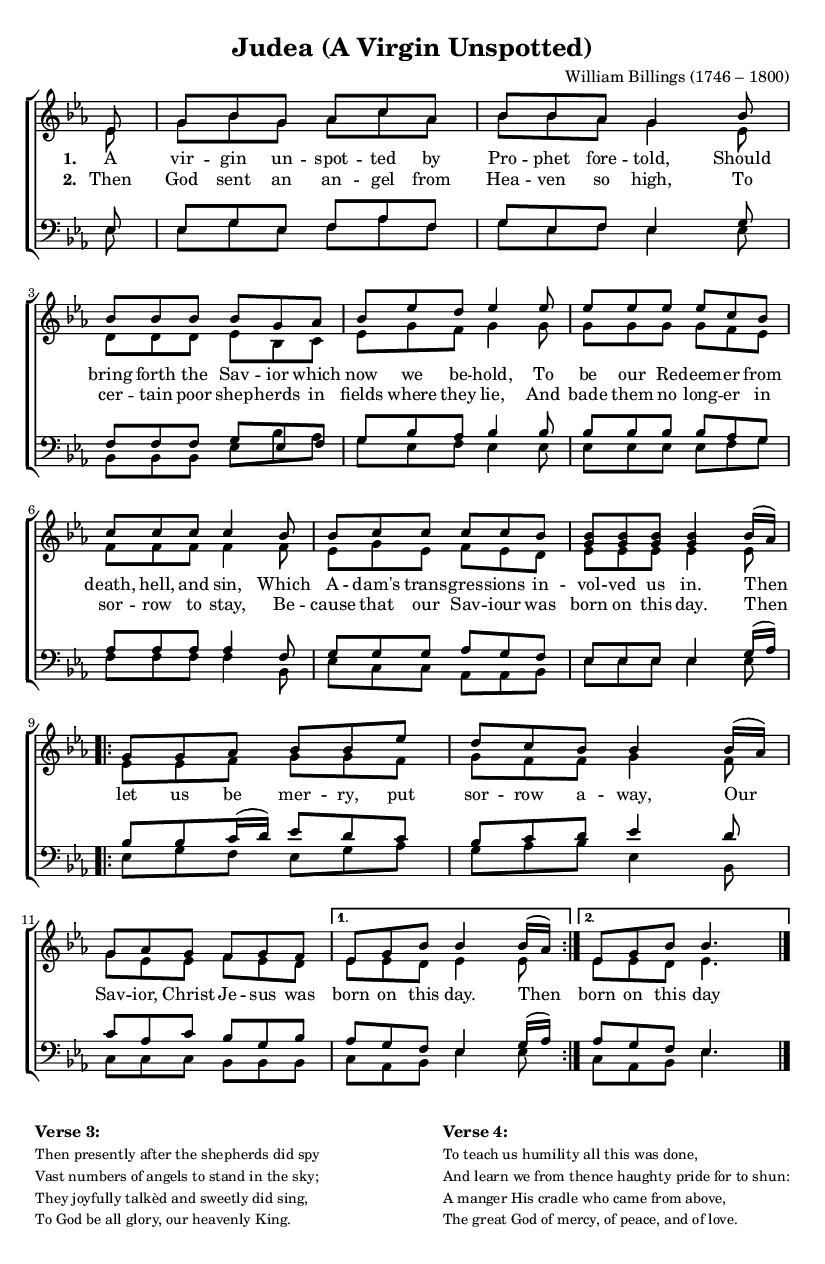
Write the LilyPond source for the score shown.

\version "2.14.2"
\include "header.ly"

\header {
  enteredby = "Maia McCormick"
  composer = "William Billings (1746 – 1800)"
  date=""
  title = "Judea (A Virgin Unspotted)"
  toc_as = "A Virgin Unspotted"
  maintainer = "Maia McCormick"
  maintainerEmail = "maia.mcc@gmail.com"
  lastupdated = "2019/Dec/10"
}

global = {
  \preamble
  \key es \major
  \time 6/8
}

sopMusic = \relative c' {
  \partial 8 es8 |
  g bes g as c as | bes bes as g4 bes8 |
  bes bes bes bes g as | bes es d es4 es8 |
  es es es es c bes | c c c c4 bes8 |
  bes c c c c bes | <bes g> <bes g> <bes g> <bes g>4 bes16( as) \break

  \repeat volta 2 {
    g8 g as bes bes es | d c bes bes4 bes16( as) |
    g8 as g f g f |
  }
  \alternative {
    { es g bes bes4 bes16( as) | }
    { es8 g bes bes4. \bar "|." }
  }



}
sopWords = \lyricmode {

}

altoMusic = \relative c' {
  \partial 8 es8 |
  g bes g as c as | bes bes as g4 es8 |
  d d d es bes c | es g f g4 g8 |
  g g g g f es | f f f f4 f8 |
  es g es f es d | es es es es4 es8 |


  \repeat volta 2 {
    es es f g g f | g f f g4 f8 |
    g es es f es d |
  }
  \alternative {
    { es es d es4 es8 | }
    { es8 es d es4. \bar "|." }
  }



}

tenorMusic = \relative c {
  \partial 8 es8 |
  es g es f as f | g es f es4 g8 |
  f f f g es f | g bes as bes4 bes8 |
  bes bes bes bes as g | as as as as4 f8 |
  g g g as g f | es es es es4 g16( as) |

  \repeat volta 2 {
    bes8 bes c16( d) es8 d c | bes c d es4 d8 |
    c as c bes g bes |
  }
  \alternative {
    { as g f es4 g16( as) | }
    { as8 g f es4. \bar "|." }
  }

}
tenorWords = \lyricmode {

}

bassMusic = \relative c {
  \partial 8 es8 |
  es g es f as f | g es f es4 es8 |
  bes bes bes es bes' as | g es f es4 es8 |
  es es es es f g | f f f f4 bes,8 |
  es c c as as bes | es es es es4 es8

  \repeat volta 2 {
    es g f es g as | g as bes es,4 bes8 |
    c c c bes bes bes |
  }
  \alternative {
    { c as bes es4 es8 | }
    { c8 as bes es4. \bar "|." }
  }


}
bassWords = \lyricmode {

}

altoWords = \lyricmode {
  \set stanza = #"  1. "
  A vir -- gin un -- spot -- ted by Pro -- phet fore -- told,
  Should bring forth  the Sav -- ior which now we be -- hold,
  To be our Re -- deem -- er from death, hell, and sin,
  Which A -- dam's trans -- gres -- sions in -- vol -- ved us in.

  Then let us be mer -- ry, put sor -- row a -- way,
  Our Sav -- ior, Christ Je -- sus was born on this day. Then
  born on this day
}
altoWordsII = \lyricmode {
  \set stanza = #"  2. "
  Then God sent an an -- gel from Hea -- ven so high,
  To cer -- tain poor shep -- herds in fields where they lie,
  And bade them no long -- er in sor -- row to stay,
  Be -- cause that our Sav -- iour was born on this day. Then
}

moreverses = \markup{
  \fill-line {
    \column{
      \line { \bold "Verse 3:" }
      \smaller {
        \line{ Then presently after the shepherds did spy }
        \line{ Vast numbers of angels to stand in the sky; }
        \line{ They joyfully talkèd and sweetly did sing, }
        \line{ To God be all glory, our heavenly King. }
      }
    }

    \column{
      \line { \bold "Verse 4:" }
      \smaller {
        \line{ To teach us humility all this was done, }
        \line{ And learn we from thence haughty pride for to shun: }
        \line{ A manger His cradle who came from above, }
        \line{ The great God of mercy, of peace, and of love. }
      }
    }
  }
}

\score {
  <<
    \new ChoirStaff <<
      \new Staff = women <<
        \new Voice = "sopranos" { \voiceOne << \global \sopMusic >> }
        \new Voice = "altos" { \voiceTwo << \global \altoMusic >> }
      >>
      \new Lyrics \with { alignAboveContext = #"women"} \lyricsto "sopranos" \sopWords
      \new Lyrics = "altosII"  \with { alignBelowContext = #"women" } \lyricsto "sopranos" \altoWordsII
      \new Lyrics = "altos"  \with { alignBelowContext = #"women" } \lyricsto "sopranos" \altoWords
      \new Staff = men <<
        \clef bass
        \new Voice = "tenors" { \voiceOne << \global \tenorMusic >> }
        \new Voice = "basses" { \voiceTwo << \global \bassMusic >> }
      >>
      \new Lyrics \with { alignAboveContext = #"men"} \lyricsto "tenors" \tenorWords
      \new Lyrics \with { alignBelowContext = #"men"} \lyricsto "basses" \bassWords
    >>
  >>
  \layout {
    \context {
      \Staff
      \remove Time_signature_engraver
    }
  }
}
\moreverses
